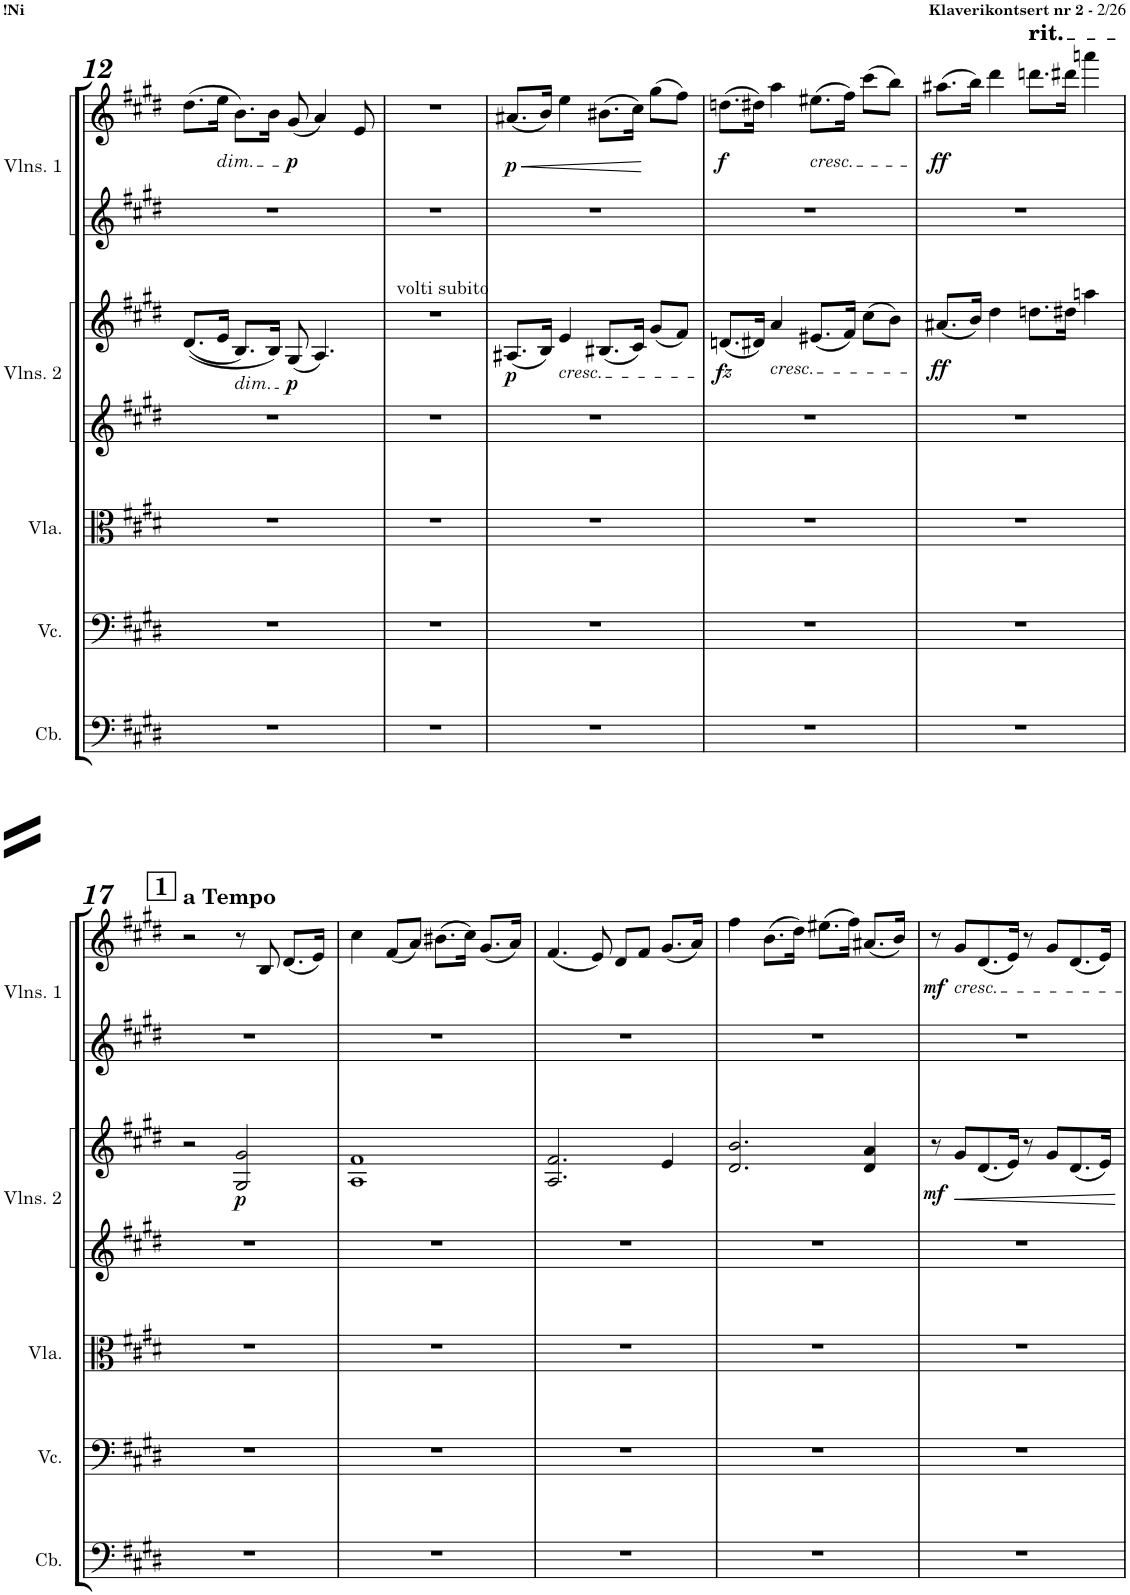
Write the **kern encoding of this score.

**kern	**kern	**kern	**kern	**kern	**dynam	**kern	**kern	**dynam
*part5	*part4	*part3	*part2	*part2	*part2	*part1	*part1	*part1
*staff7	*staff6	*staff5	*staff4	*staff3	*staff3/4	*staff2	*staff1	*staff1/2
*I"Contrabass	*I"Violoncello	*I"Viola	*I"Violins 2	*	*	*I"Violins 1	*	*
*I'Cb.	*I'Vc.	*I'Vla.	*I'Vlns. 2	*	*	*I'Vlns. 1	*	*
!!LO:PB:g=z
*clefF4	*clefF4	*clefC3	*clefG2	*clefG2	*	*clefG2	*clefG2	*
*Trd7c12	*	*	*	*	*	*	*	*
*k[f#c#g#d#]	*k[f#c#g#d#]	*k[f#c#g#d#]	*k[f#c#g#d#]	*k[f#c#g#d#]	*	*k[f#c#g#d#]	*k[f#c#g#d#]	*
*M4/4	*M4/4	*M4/4	*M4/4	*M4/4	*	*M4/4	*M4/4	*
*met(c)	*met(c)	*met(c)	*met(c)	*met(c)	*	*met(c)	*met(c)	*
=12	=12	=12	=12	=12	=12	=12	=12	=12
1r	1r	1r	1r	((8.d#/L	.	1r	(8.dd#\L	.
!	!	!	!	!	!	!	!LO:TX:b:i:t=dim.	!
.	.	.	.	16e/Jk	.	.	16ee\Jk	.
!	!	!	!	!LO:TX:b:i:t=dim.	!	!	!	!
.	.	.	.	8.B/L)	.	.	8.b\L)	.
.	.	.	.	16B/Jk)	.	.	16b\Jk	.
!	!	!	!	!	!LO:DY:b	!	!	!LO:DY:b
.	.	.	.	(8G#/	p	.	(8g#/	p
.	.	.	.	4.A/)	.	.	4a/)	.
.	.	.	.	.	.	.	8e/	.
=13	=13	=13	=13	=13	=13	=13	=13	=13
!	!	!	!	!LO:TX:a:t=volti subito	!	!	!	!
1r	1r	1r	1r	1r	.	1r	1r	.
=14	=14	=14	=14	=14	=14	=14	=14	=14
!	!	!	!	!	!LO:DY:b	!	!	!LO:HP:b
!	!	!	!	!	!	!	!	!LO:DY:n=1:b
1r	1r	1r	1r	(8.A#X/L	p	1r	(8.a#X/L	< p
.	.	.	.	16B/Jk)	.	.	16b/Jk)	.
!	!	!	!	!LO:TX:b:i:t=cresc.	!	!	!	!
.	.	.	.	4e/	.	.	4ee\	.
.	.	.	.	(8.B#X/L	.	.	(8.b#X\L	.
.	.	.	.	16c#/Jk)	.	.	16cc#\Jk)	.
.	.	.	.	(8g#/L	.	.	(8gg#\L	[
.	.	.	.	8f#/J)	.	.	8ff#\J)	.
=15	=15	=15	=15	=15	=15	=15	=15	=15
!	!	!	!	!	!LO:DY:b	!	!	!LO:DY:b
1r	1r	1r	1r	(8.dn/L	fz	1r	(8.ddn\L	f
.	.	.	.	16d#X/Jk)	.	.	16dd#X\Jk)	.
!	!	!	!	!LO:TX:b:i:t=cresc.	!	!	!	!
.	.	.	.	4a/	.	.	4aa\	.
!	!	!	!	!	!	!	!LO:TX:b:i:t=cresc.	!
.	.	.	.	(8.e#X/L	.	.	(8.ee#X\L	.
.	.	.	.	16f#/Jk)	.	.	16ff#\Jk)	.
.	.	.	.	(8cc#\L	.	.	(8ccc#\L	.
.	.	.	.	8b\J)	.	.	8bb\J)	.
=16	=16	=16	=16	=16	=16	=16	=16	=16
!	!	!	!	!	!LO:DY:b	!	!	!LO:DY:b
1r	1r	1r	1r	(8.a#X/L	ff	1r	(8.aa#X\L	ff
.	.	.	.	16b/Jk)	.	.	16bb\Jk)	.
.	.	.	.	4dd#\	.	.	4ddd#\	.
.	.	.	.	8.ddn\L	.	.	8.dddn\L	.
.	.	.	.	16dd#X\Jk	.	.	16ddd#X\Jk	.
.	.	.	.	4aan\	.	.	4aaan\	.
!!LO:LB:g=z
=17	=17	=17	=17	=17	=17	=17	=17	=17
1r	1r	1r	1r	2r	.	1r	2r	.
!	!	!	!	!	!LO:DY:b	!	!	!
.	.	.	.	2G#/ 2g#/	p	.	8r	.
.	.	.	.	.	.	.	8B/	.
.	.	.	.	.	.	.	(8.d#/L	.
.	.	.	.	.	.	.	16e/Jk)	.
=18	=18	=18	=18	=18	=18	=18	=18	=18
1r	1r	1r	1r	1A 1f#	.	1r	4cc#\	.
.	.	.	.	.	.	.	(8f#/L	.
.	.	.	.	.	.	.	8a/J)	.
.	.	.	.	.	.	.	(8.b#X\L	.
.	.	.	.	.	.	.	16cc#\Jk)	.
.	.	.	.	.	.	.	(8.g#/L	.
.	.	.	.	.	.	.	16a/Jk)	.
=19	=19	=19	=19	=19	=19	=19	=19	=19
1r	1r	1r	1r	2.A/ 2.f#/	.	1r	(4.f#/	.
.	.	.	.	.	.	.	8e/)	.
.	.	.	.	.	.	.	8d#/L	.
.	.	.	.	.	.	.	8f#/J	.
.	.	.	.	4e/	.	.	(8.g#/L	.
.	.	.	.	.	.	.	16a/Jk)	.
=20	=20	=20	=20	=20	=20	=20	=20	=20
1r	1r	1r	1r	2.d#/ 2.b/	.	1r	4ff#\	.
.	.	.	.	.	.	.	(8.b\L	.
.	.	.	.	.	.	.	16dd#\Jk)	.
.	.	.	.	.	.	.	(8.ee#X\L	.
.	.	.	.	.	.	.	16ff#\Jk)	.
.	.	.	.	4d#/ 4a/	.	.	(8.a#X/L	.
.	.	.	.	.	.	.	16b/Jk)	.
=21	=21	=21	=21	=21	=21	=21	=21	=21
!	!	!	!	!	!LO:DY:b	!	!	!LO:DY:b
1r	1r	1r	1r	8r	mf	1r	8r	mf
!	!	!	!	!	!	!	!LO:TX:b:i:t=cresc.	!
!	!	!	!	!	!LO:HP:b	!	!	!
.	.	.	.	8g#/L	<	.	8g#/L	.
.	.	.	.	(8.d#/	.	.	(8.d#/	.
.	.	.	.	16e/Jk)	.	.	16e/Jk)	.
.	.	.	.	8r	.	.	8r	.
.	.	.	.	8g#/L	.	.	8g#/L	.
.	.	.	.	(8.d#/	.	.	(8.d#/	.
.	.	.	.	16e/Jk)	.	.	16e/Jk)	.
.	.	.	.	.	[	.	.	.
=	=	=	=	=	=	=	=	=
*-	*-	*-	*-	*-	*-	*-	*-	*-
